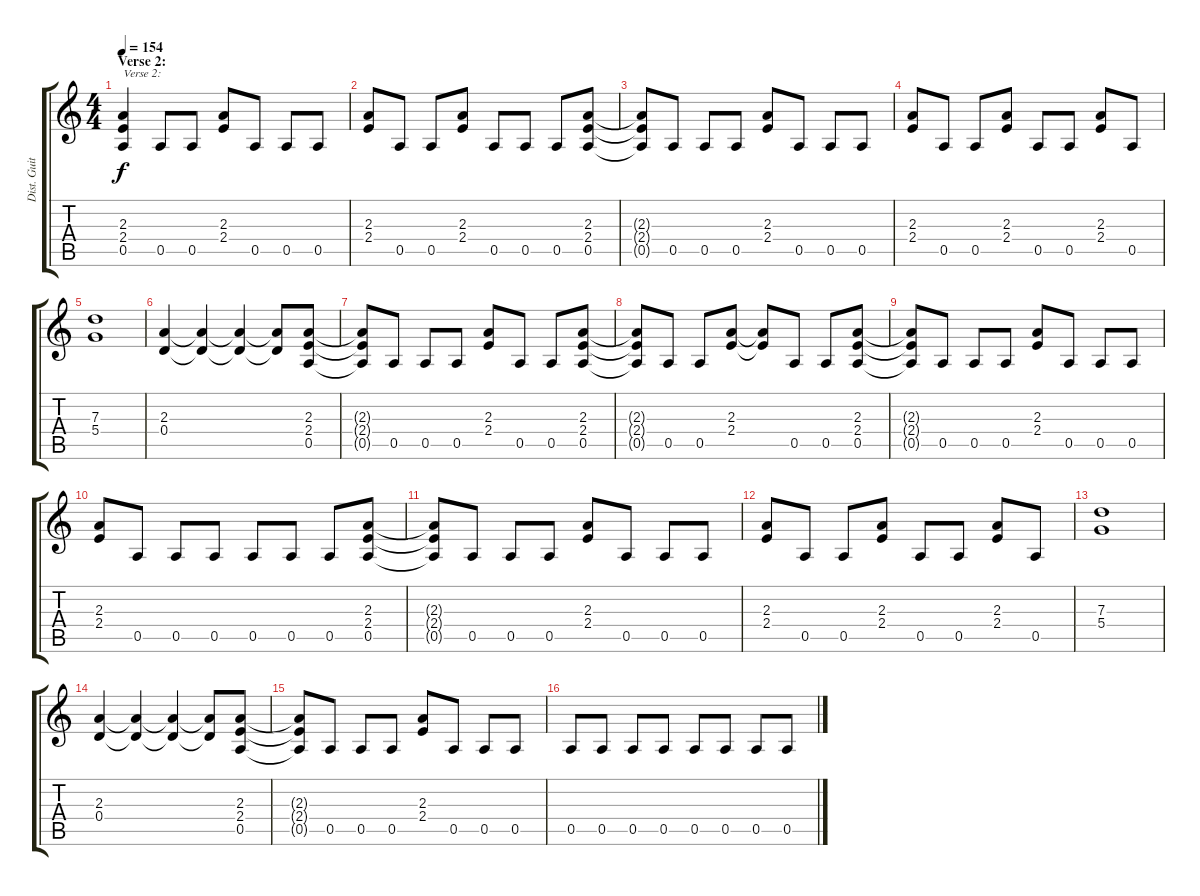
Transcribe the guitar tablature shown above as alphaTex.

\track ("Dist. Guitar 1" "Dist. Guit") {instrument distortionguitar}
\staff {score tabs}
\tuning (E4 B3 G3 D3 A2 E2) {hide}
\ts (4 4)
\section ("" "Verse 2:")
\tempo 154
\clef g2
\ks c
(2.3 2.4 0.5).4{txt "Verse 2:" dy f} 0.5.8 0.5.8 (2.3 2.4).8 0.5.8 0.5.8 0.5.8 |
(2.3 2.4).8 0.5.8 0.5.8 (2.3 2.4).8 0.5.8 0.5.8 0.5.8 (2.3 2.4 0.5).8 |
(2.3{t} 2.4{t} 0.5{t}).8 0.5.8 0.5.8 0.5.8 (2.3 2.4).8 0.5.8 0.5.8 0.5.8 |
(2.3 2.4).8 0.5.8 0.5.8 (2.3 2.4).8 0.5.8 0.5.8 (2.3 2.4).8 0.5.8 |
(7.3 5.4).1 |
(2.3 0.4).4 (2.3{t} 0.4{t}).4 (2.3{t} 0.4{t}).4 (2.3{t} 0.4{t}).8 (2.3 2.4 0.5).8 |
(2.3{t} 2.4{t} 0.5{t}).8 0.5.8 0.5.8 0.5.8 (2.3 2.4).8 0.5.8 0.5.8 (2.3 2.4 0.5).8 |
(2.3{t} 2.4{t} 0.5{t}).8 0.5.8 0.5.8 (2.3 2.4).8 (2.3{t} 2.4{t}).8 0.5.8 0.5.8 (2.3 2.4 0.5).8 |
(2.3{t} 2.4{t} 0.5{t}).8 0.5.8 0.5.8 0.5.8 (2.3 2.4).8 0.5.8 0.5.8 0.5.8 |
(2.3 2.4).8 0.5.8 0.5.8 0.5.8 0.5.8 0.5.8 0.5.8 (2.3 2.4 0.5).8 |
(2.3{t} 2.4{t} 0.5{t}).8 0.5.8 0.5.8 0.5.8 (2.3 2.4).8 0.5.8 0.5.8 0.5.8 |
(2.3 2.4).8 0.5.8 0.5.8 (2.3 2.4).8 0.5.8 0.5.8 (2.3 2.4).8 0.5.8 |
(7.3 5.4).1 |
(2.3 0.4).4 (2.3{t} 0.4{t}).4 (2.3{t} 0.4{t}).4 (2.3{t} 0.4{t}).8 (2.3 2.4 0.5).8 |
(2.3{t} 2.4{t} 0.5{t}).8 0.5.8 0.5.8 0.5.8 (2.3 2.4).8 0.5.8 0.5.8 0.5.8 |
0.5.8 0.5.8 0.5.8 0.5.8 0.5.8 0.5.8 0.5.8 0.5.8
